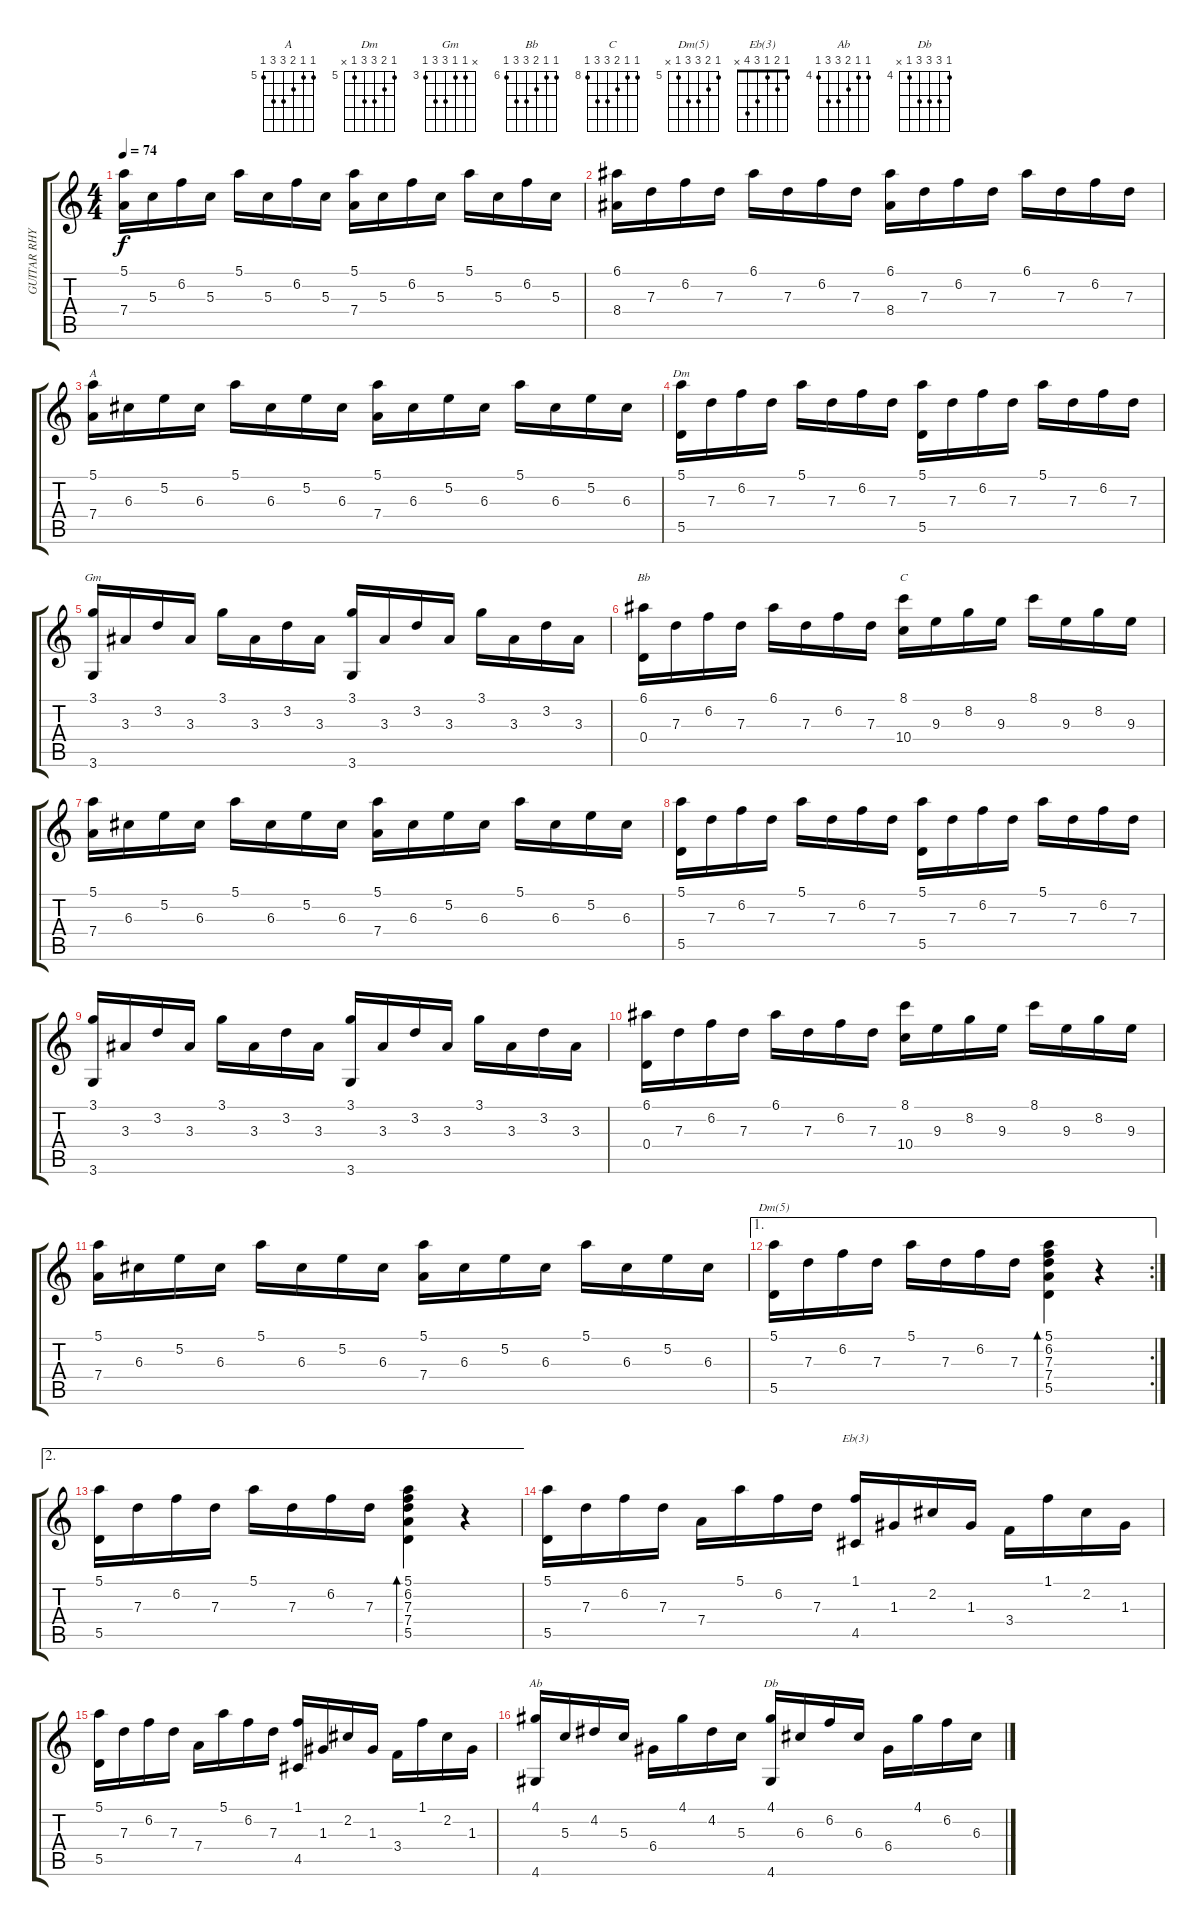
\track ("GUITAR RHYTHM" "GUITAR RHY") {instrument acousticguitarsteel}
\staff {score tabs}
\tuning (E4 B3 G3 D3 A2 E2) {hide}
\chord ("A" 5 5 6 7 7 5) {firstfret 5}
\chord ("Dm" 5 6 7 7 5 x) {firstfret 5}
\chord ("Gm" x 3 3 5 5 3) {firstfret 3}
\chord ("Bb" 6 6 7 8 8 6) {firstfret 6}
\chord ("C" 8 8 9 10 10 8) {firstfret 8}
\chord ("Dm(5)" 5 6 7 7 5 x) {firstfret 5}
\chord ("Eb(3)" 1 2 1 3 4 x)
\chord ("Ab" 4 4 5 6 6 4) {firstfret 4}
\chord ("Db" 4 6 6 6 4 x) {firstfret 4}
\ts (4 4)
\tempo 74
\clef g2
\ks c
(5.1 7.4).16{dy f} 5.3.16 6.2.16 5.3.16 5.1.16 5.3.16 6.2.16 5.3.16 (5.1 7.4).16 5.3.16 6.2.16 5.3.16 5.1.16 5.3.16 6.2.16 5.3.16 |
(6.1 8.4).16 7.3.16 6.2.16 7.3.16 6.1.16 7.3.16 6.2.16 7.3.16 (6.1 8.4).16 7.3.16 6.2.16 7.3.16 6.1.16 7.3.16 6.2.16 7.3.16 |
(5.1 7.4).16{ch "A"} 6.3.16 5.2.16 6.3.16 5.1.16 6.3.16 5.2.16 6.3.16 (5.1 7.4).16 6.3.16 5.2.16 6.3.16 5.1.16 6.3.16 5.2.16 6.3.16 |
(5.1 5.5).16{ch "Dm"} 7.3.16 6.2.16 7.3.16 5.1.16 7.3.16 6.2.16 7.3.16 (5.1 5.5).16 7.3.16 6.2.16 7.3.16 5.1.16 7.3.16 6.2.16 7.3.16 |
(3.1 3.6).16{ch "Gm"} 3.3.16 3.2.16 3.3.16 3.1.16 3.3.16 3.2.16 3.3.16 (3.1 3.6).16 3.3.16 3.2.16 3.3.16 3.1.16 3.3.16 3.2.16 3.3.16 |
(6.1 0.4).16{ch "Bb"} 7.3.16 6.2.16 7.3.16 6.1.16 7.3.16 6.2.16 7.3.16 (8.1 10.4).16{ch "C"} 9.3.16 8.2.16 9.3.16 8.1.16 9.3.16 8.2.16 9.3.16 |
(5.1 7.4).16 6.3.16 5.2.16 6.3.16 5.1.16 6.3.16 5.2.16 6.3.16 (5.1 7.4).16 6.3.16 5.2.16 6.3.16 5.1.16 6.3.16 5.2.16 6.3.16 |
(5.1 5.5).16 7.3.16 6.2.16 7.3.16 5.1.16 7.3.16 6.2.16 7.3.16 (5.1 5.5).16 7.3.16 6.2.16 7.3.16 5.1.16 7.3.16 6.2.16 7.3.16 |
(3.1 3.6).16 3.3.16 3.2.16 3.3.16 3.1.16 3.3.16 3.2.16 3.3.16 (3.1 3.6).16 3.3.16 3.2.16 3.3.16 3.1.16 3.3.16 3.2.16 3.3.16 |
(6.1 0.4).16 7.3.16 6.2.16 7.3.16 6.1.16 7.3.16 6.2.16 7.3.16 (8.1 10.4).16 9.3.16 8.2.16 9.3.16 8.1.16 9.3.16 8.2.16 9.3.16 |
(5.1 7.4).16 6.3.16 5.2.16 6.3.16 5.1.16 6.3.16 5.2.16 6.3.16 (5.1 7.4).16 6.3.16 5.2.16 6.3.16 5.1.16 6.3.16 5.2.16 6.3.16 |
\ae 1
\rc 2
(5.1 5.5).16{ch "Dm(5)"} 7.3.16 6.2.16 7.3.16 5.1.16 7.3.16 6.2.16 7.3.16 (5.1 6.2 7.3 7.4 5.5).4{bd 120} r.4 |
\ae 2
(5.1 5.5).16 7.3.16 6.2.16 7.3.16 5.1.16 7.3.16 6.2.16 7.3.16 (5.1 6.2 7.3 7.4 5.5).4{bd 120} r.4 |
(5.1 5.5).16 7.3.16 6.2.16 7.3.16 7.4.16 5.1.16 6.2.16 7.3.16 (1.1 4.5).16{ch "Eb(3)"} 1.3.16 2.2.16 1.3.16 3.4.16 1.1.16 2.2.16 1.3.16 |
(5.1 5.5).16 7.3.16 6.2.16 7.3.16 7.4.16 5.1.16 6.2.16 7.3.16 (1.1 4.5).16 1.3.16 2.2.16 1.3.16 3.4.16 1.1.16 2.2.16 1.3.16 |
(4.1 4.6).16{ch "Ab"} 5.3.16 4.2.16 5.3.16 6.4.16 4.1.16 4.2.16 5.3.16 (4.1 4.6).16{ch "Db"} 6.3.16 6.2.16 6.3.16 6.4.16 4.1.16 6.2.16 6.3.16
